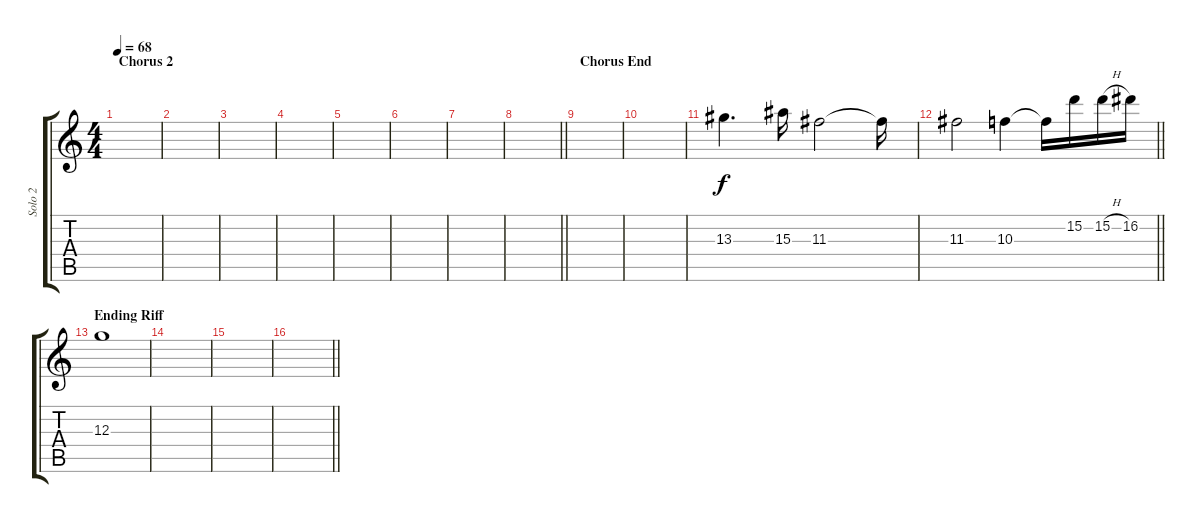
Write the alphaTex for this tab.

\track ("Solo 2" "Solo 2") {instrument electricguitarjazz}
\staff {score tabs}
\tuning (E4 B3 G3 D3 A2 E2) {hide}
\ts (4 4)
\section ("" "Chorus 2")
\tempo 68
\clef g2
\ks c
|
|
|
|
|
|
|
\barLineRight lightlight
|
\section ("" "Chorus End")
|
|
13.3.4{d} 15.3.16 11.3.2 11.3{t}.16 |
\barLineRight lightlight
11.3.2 10.3.4 10.3{t}.16 15.2.16 15.2{h}.16 16.2.16 |
\section ("" "Ending Riff")
12.3.1 |
|
|
\barLineRight lightlight
